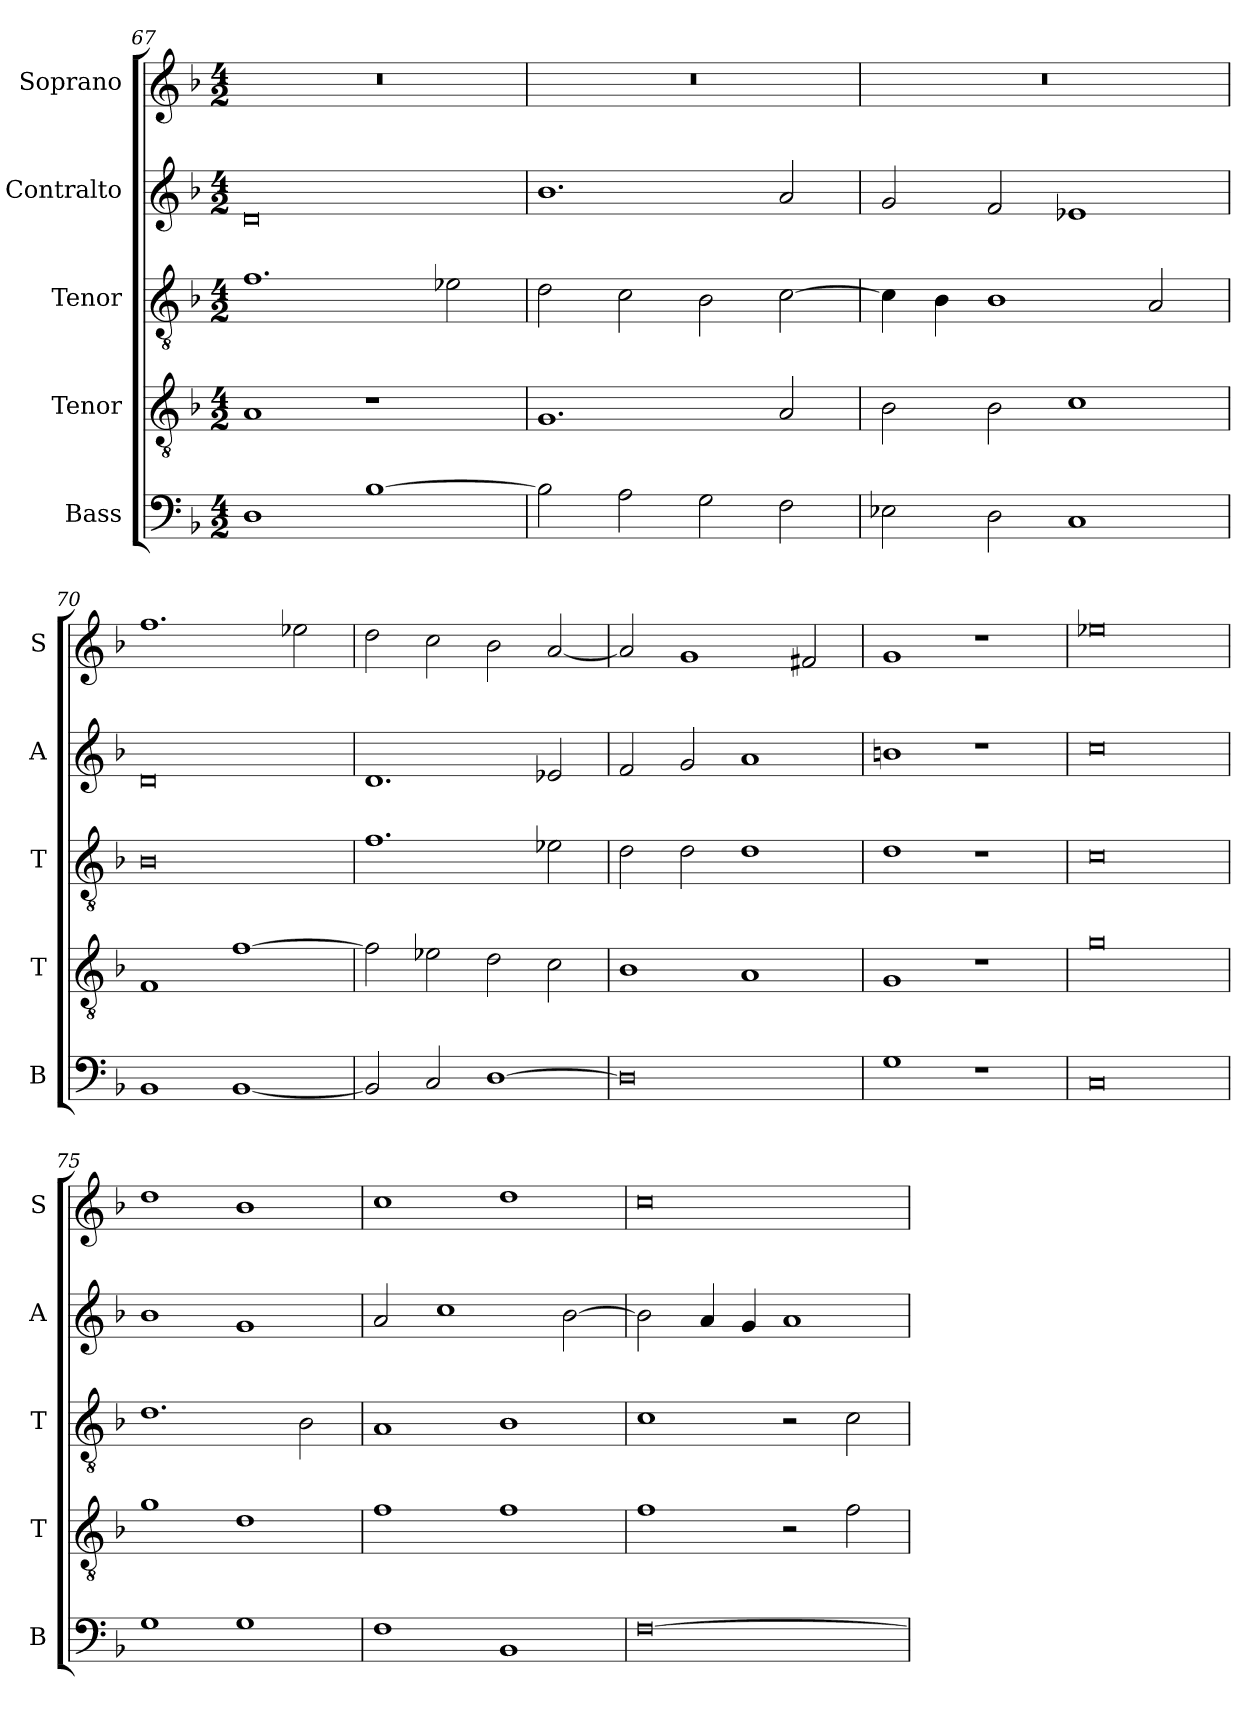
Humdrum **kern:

**kern	**kern	**kern	**kern	**kern
*part5	*part4	*part3	*part2	*part1
*staff5	*staff4	*staff3	*staff2	*staff1
*I"Bass	*I"Tenor	*I"Tenor	*I"Contralto	*I"Soprano
*I'B	*I'T	*I'T	*I'A	*I'S
*clefF4	*clefGv2	*clefGv2	*clefG2	*clefG2
*k[b-]	*k[b-]	*k[b-]	*k[b-]	*k[b-]
*D:aeo	*D:aeo	*D:aeo	*D:aeo	*D:aeo
*M4/2	*M4/2	*M4/2	*M4/2	*M4/2
=67	=67	=67	=67	=67
1D	1A	1.f	0d	0r
[1B-	1r	.	.	.
.	.	2e-X	.	.
=68	=68	=68	=68	=68
2B-]	1.G	2d	1.b-	0r
2A	.	2c	.	.
2G	.	2B-	.	.
2F	2A	[2c	2a	.
=69	=69	=69	=69	=69
2E-X	2B-	4c]	2g	0r
.	.	4B-	.	.
2D	2B-	1B-	2f	.
1C	1c	.	1e-X	.
.	.	2A	.	.
=70	=70	=70	=70	=70
1BB-	1F	0B-	0d	1.ff
[1BB-	[1f	.	.	.
.	.	.	.	2ee-X
=71	=71	=71	=71	=71
2BB-]	2f]	1.f	1.d	2dd
2C	2e-X	.	.	2cc
[1D	2d	.	.	2b-
.	2c	2e-X	2e-X	[2a
=72	=72	=72	=72	=72
0D]	1B-	2d	2f	2a]
.	.	2d	2g	1g
.	1A	1d	1a	.
.	.	.	.	2f#X
=73	=73	=73	=73	=73
1G	1G	1d	1bn	1g
1r	1r	1r	1r	1r
=74	=74	=74	=74	=74
0C	0g	0c	0cc	0ee-X
=75	=75	=75	=75	=75
1G	1g	1.d	1b-	1dd
1G	1d	.	1g	1b-
.	.	2B-	.	.
=76	=76	=76	=76	=76
1F	1f	1A	2a	1cc
.	.	.	1cc	.
1BB-	1f	1B-	.	1dd
.	.	.	[2b-	.
=77	=77	=77	=77	=77
[0F	1f	1c	2b-]	0cc
.	.	.	4a	.
.	.	.	4g	.
.	2r	2r	1a	.
.	2f	2c	.	.
=	=	=	=	=
*-	*-	*-	*-	*-
